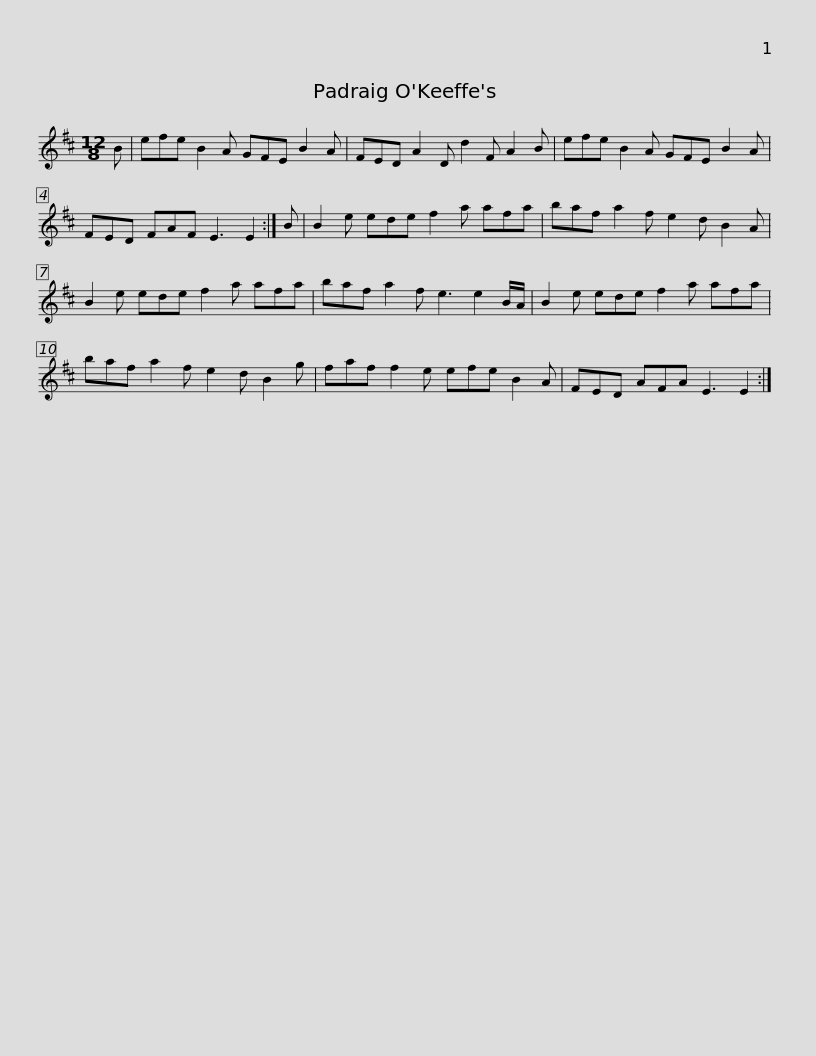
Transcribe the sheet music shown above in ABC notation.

X:1
L:1/8
M:12/8
I:linebreak $
K:D
V:1 treble
V:1
 B | efe B2 A GFE B2 A | FED A2 D d2 F A2 B | efe B2 A GFE B2 A |$ FED FAF E3 E2 :| %5
 B | B2 e ede f2 a afa | baf a2 f e2 d B2 A | B2 e ede f2 a afa |$ baf a2 f e3 e2 B/A/ | %10
 B2 e ede f2 a afa | baf a2 f e2 d B2 g | faf f2 e efe B2 A |$ FED AFA E3 E2 :| %14
